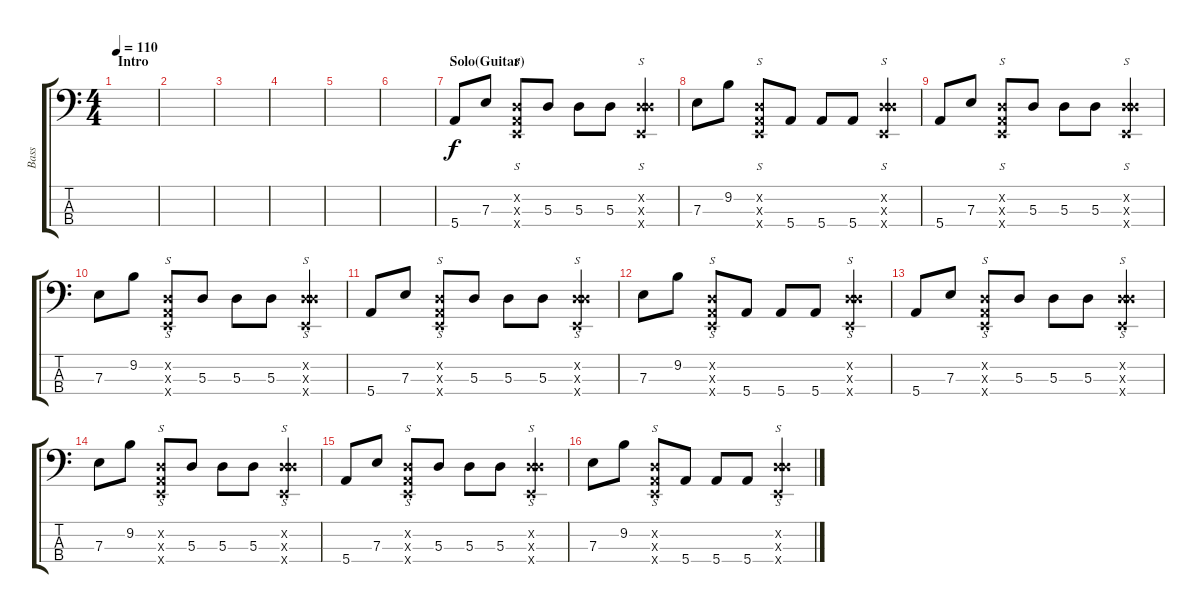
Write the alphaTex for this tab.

\track ("Bass" "Bass") {instrument electricbassfinger}
\staff {score tabs}
\tuning (G2 D2 A1 E1) {hide}
\ts (4 4)
\section ("" "Intro")
\tempo 110
\clef f4
\ks c
|
|
|
|
|
|
\section ("" "Solo(Guitar)")
5.4.8 7.3.8 (0.2{x} 0.3{x} 0.4{x}).8{s} 5.3.8 5.3.8 5.3.8 (0.2{x} 5.3{x} 0.4{x}).4{s} |
7.3.8 9.2.8 (0.2{x} 0.3{x} 0.4{x}).8{s} 5.4.8 5.4.8 5.4.8 (0.2{x} 5.3{x} 0.4{x}).4{s} |
5.4.8 7.3.8 (0.2{x} 0.3{x} 0.4{x}).8{s} 5.3.8 5.3.8 5.3.8 (0.2{x} 5.3{x} 0.4{x}).4{s} |
7.3.8 9.2.8 (0.2{x} 0.3{x} 0.4{x}).8{s} 5.3.8 5.3.8 5.3.8 (0.2{x} 5.3{x} 0.4{x}).4{s} |
5.4.8 7.3.8 (0.2{x} 0.3{x} 0.4{x}).8{s} 5.3.8 5.3.8 5.3.8 (0.2{x} 5.3{x} 0.4{x}).4{s} |
7.3.8 9.2.8 (0.2{x} 0.3{x} 0.4{x}).8{s} 5.4.8 5.4.8 5.4.8 (0.2{x} 5.3{x} 0.4{x}).4{s} |
5.4.8 7.3.8 (0.2{x} 0.3{x} 0.4{x}).8{s} 5.3.8 5.3.8 5.3.8 (0.2{x} 5.3{x} 0.4{x}).4{s} |
7.3.8 9.2.8 (0.2{x} 0.3{x} 0.4{x}).8{s} 5.3.8 5.3.8 5.3.8 (0.2{x} 5.3{x} 0.4{x}).4{s} |
5.4.8 7.3.8 (0.2{x} 0.3{x} 0.4{x}).8{s} 5.3.8 5.3.8 5.3.8 (0.2{x} 5.3{x} 0.4{x}).4{s} |
7.3.8 9.2.8 (0.2{x} 0.3{x} 0.4{x}).8{s} 5.4.8 5.4.8 5.4.8 (0.2{x} 5.3{x} 0.4{x}).4{s}
